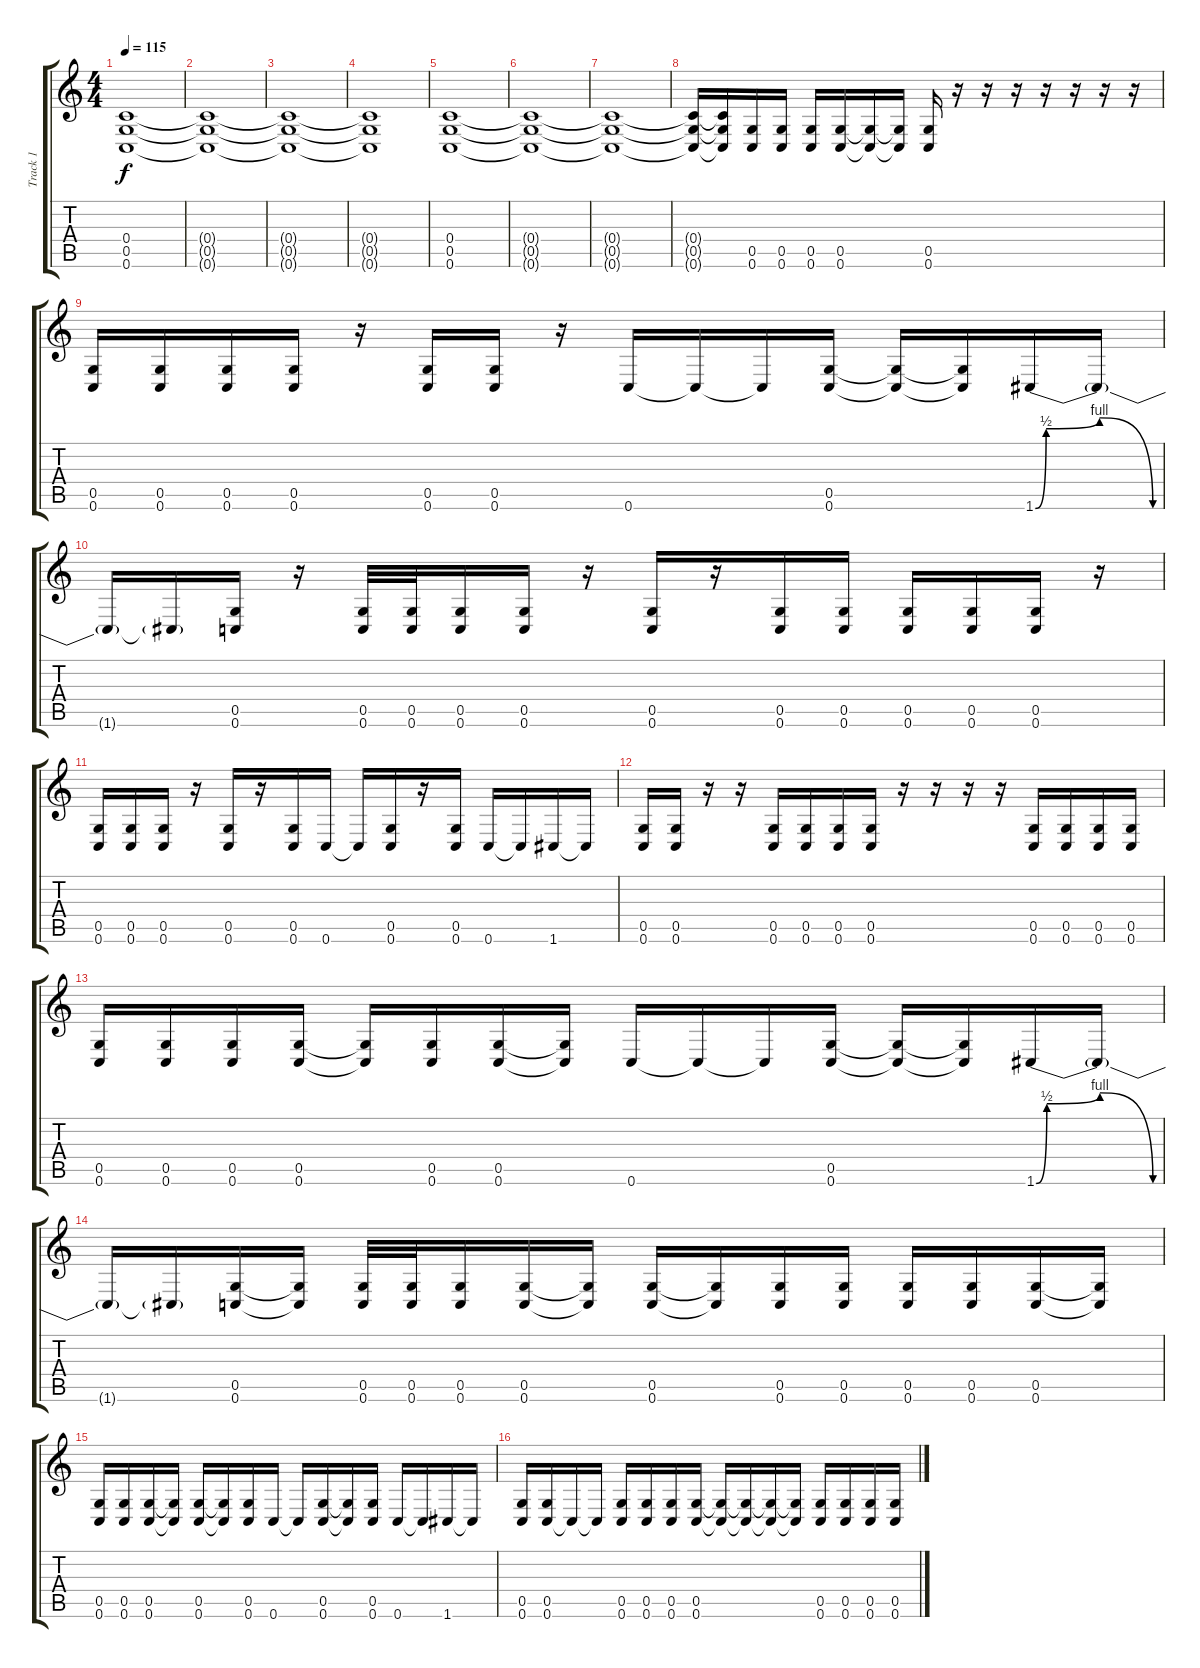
\track ("Track 1" "Track 1") {instrument distortionguitar}
\staff {score tabs}
\tuning (D4 A3 F3 C3 G2 C2) {hide}
\ts (4 4)
\tempo 115
\clef g2
\ks c
(0.4 0.5 0.6).1{dy f} |
(0.4{t} 0.5{t} 0.6{t}).1 |
(0.4{t} 0.5{t} 0.6{t}).1 |
(0.4{t} 0.5{t} 0.6{t}).1 |
(0.4 0.5 0.6).1 |
(0.4{t} 0.5{t} 0.6{t}).1 |
(0.4{t} 0.5{t} 0.6{t}).1 |
(0.4{t} 0.5{t} 0.6{t}).16 (0.4{t} 0.5{t} 0.6{t}).16 (0.5 0.6).16 (0.5 0.6).16 (0.5 0.6).16 (0.5 0.6).16 (0.5{t} 0.6{t}).16 (0.5{t} 0.6{t}).16 (0.5 0.6).16 r.16 r.16 r.16 r.16 r.16 r.16 r.16 |
(0.5 0.6).16 (0.5 0.6).16 (0.5 0.6).16 (0.5 0.6).16 r.16 (0.5 0.6).16 (0.5 0.6).16 r.16 0.6.16 0.6{t}.16 0.6{t}.16 (0.5 0.6).16 (0.5{t} 0.6{t}).16 (0.5{t} 0.6{t}).16 1.6{be (custom 0 0 5 2 30 4 55 0 60 0)}.16 1.6{t}.16 |
1.6{t}.16 1.6{t}.16 (0.5 0.6).16 r.16 (0.5 0.6).32 (0.5 0.6).32 (0.5 0.6).16 (0.5 0.6).16 r.16 (0.5 0.6).16 r.16 (0.5 0.6).16 (0.5 0.6).16 (0.5 0.6).16 (0.5 0.6).16 (0.5 0.6).16 r.16 |
(0.5 0.6).16 (0.5 0.6).16 (0.5 0.6).16 r.16 (0.5 0.6).16 r.16 (0.5 0.6).16 0.6.16 0.6{t}.16 (0.5 0.6).16 r.16 (0.5 0.6).16 0.6.16 0.6{t}.16 1.6.16 1.6{t}.16 |
(0.5 0.6).16 (0.5 0.6).16 r.16 r.16 (0.5 0.6).16 (0.5 0.6).16 (0.5 0.6).16 (0.5 0.6).16 r.16 r.16 r.16 r.16 (0.5 0.6).16 (0.5 0.6).16 (0.5 0.6).16 (0.5 0.6).16 |
(0.5 0.6).16 (0.5 0.6).16 (0.5 0.6).16 (0.5 0.6).16 (0.5{t} 0.6{t}).16 (0.5 0.6).16 (0.5 0.6).16 (0.5{t} 0.6{t}).16 0.6.16 0.6{t}.16 0.6{t}.16 (0.5 0.6).16 (0.5{t} 0.6{t}).16 (0.5{t} 0.6{t}).16 1.6{be (custom 0 0 5 2 30 4 55 0 60 0)}.16 1.6{t}.16 |
1.6{t}.16 1.6{t}.16 (0.5 0.6).16 (0.5{t} 0.6{t}).16 (0.5 0.6).32 (0.5 0.6).32 (0.5 0.6).16 (0.5 0.6).16 (0.5{t} 0.6{t}).16 (0.5 0.6).16 (0.5{t} 0.6{t}).16 (0.5 0.6).16 (0.5 0.6).16 (0.5 0.6).16 (0.5 0.6).16 (0.5 0.6).16 (0.5{t} 0.6{t}).16 |
(0.5 0.6).16 (0.5 0.6).16 (0.5 0.6).16 (0.5{t} 0.6{t}).16 (0.5 0.6).16 (0.5{t} 0.6{t}).16 (0.5 0.6).16 0.6.16 0.6{t}.16 (0.5 0.6).16 (0.5{t} 0.6{t}).16 (0.5 0.6).16 0.6.16 0.6{t}.16 1.6.16 1.6{t}.16 |
(0.5 0.6).16 (0.5 0.6).16 0.6{t}.16 0.6{t}.16 (0.5 0.6).16 (0.5 0.6).16 (0.5 0.6).16 (0.5 0.6).16 (0.5{t} 0.6{t}).16 (0.5{t} 0.6{t}).16 (0.5{t} 0.6{t}).16 (0.5{t} 0.6{t}).16 (0.5 0.6).16 (0.5 0.6).16 (0.5 0.6).16 (0.5 0.6).16
